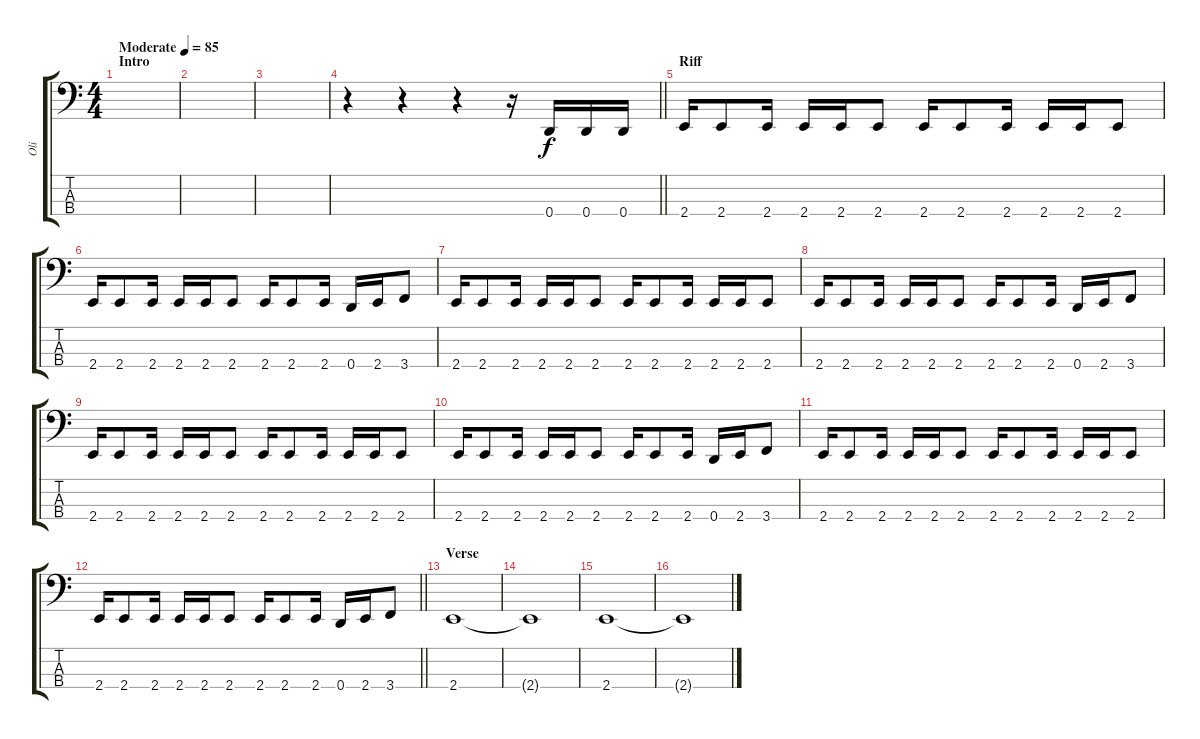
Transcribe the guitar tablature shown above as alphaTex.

\track ("Oli" "Oli") {instrument electricbassfinger}
\staff {score tabs}
\tuning (G2 D2 A1 D1) {hide}
\ts (4 4)
\section ("" "Intro")
\tempo (85 "Moderate")
\clef f4
\ks c
|
|
|
\barLineRight lightlight
r.4 r.4 r.4 r.16 0.4.16 0.4.16 0.4.16 |
\section ("" "Riff")
2.4.16 2.4.8 2.4.16 2.4.16 2.4.16 2.4.8 2.4.16 2.4.8 2.4.16 2.4.16 2.4.16 2.4.8 |
2.4.16 2.4.8 2.4.16 2.4.16 2.4.16 2.4.8 2.4.16 2.4.8 2.4.16 0.4.16 2.4.16 3.4.8 |
2.4.16 2.4.8 2.4.16 2.4.16 2.4.16 2.4.8 2.4.16 2.4.8 2.4.16 2.4.16 2.4.16 2.4.8 |
2.4.16 2.4.8 2.4.16 2.4.16 2.4.16 2.4.8 2.4.16 2.4.8 2.4.16 0.4.16 2.4.16 3.4.8 |
2.4.16 2.4.8 2.4.16 2.4.16 2.4.16 2.4.8 2.4.16 2.4.8 2.4.16 2.4.16 2.4.16 2.4.8 |
2.4.16 2.4.8 2.4.16 2.4.16 2.4.16 2.4.8 2.4.16 2.4.8 2.4.16 0.4.16 2.4.16 3.4.8 |
2.4.16 2.4.8 2.4.16 2.4.16 2.4.16 2.4.8 2.4.16 2.4.8 2.4.16 2.4.16 2.4.16 2.4.8 |
\barLineRight lightlight
2.4.16 2.4.8 2.4.16 2.4.16 2.4.16 2.4.8 2.4.16 2.4.8 2.4.16 0.4.16 2.4.16 3.4.8 |
\section ("" "Verse")
2.4.1 |
2.4{t}.1 |
2.4.1 |
2.4{t}.1
